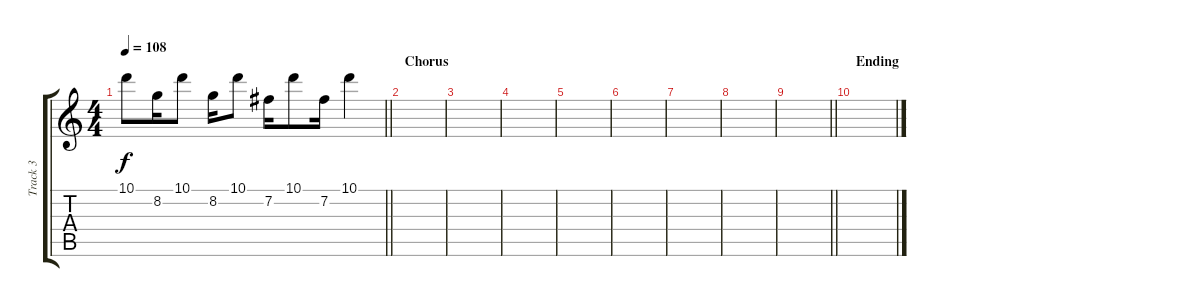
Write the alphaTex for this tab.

\track ("Track 3" "Track 3") {instrument acousticguitarsteel}
\staff {score tabs}
\tuning (E4 B3 G3 D3 A2 E2) {hide}
\ts (4 4)
\tempo 108
\clef g2
\barLineRight lightlight
\ks c
10.1.8{dy f} 8.2.16 10.1.8 8.2.16 10.1.8 7.2.16 10.1.8 7.2.16 10.1.4 |
\section ("" "Chorus")
|
|
|
|
|
|
|
\barLineRight lightlight
|
\section ("" "Ending")
